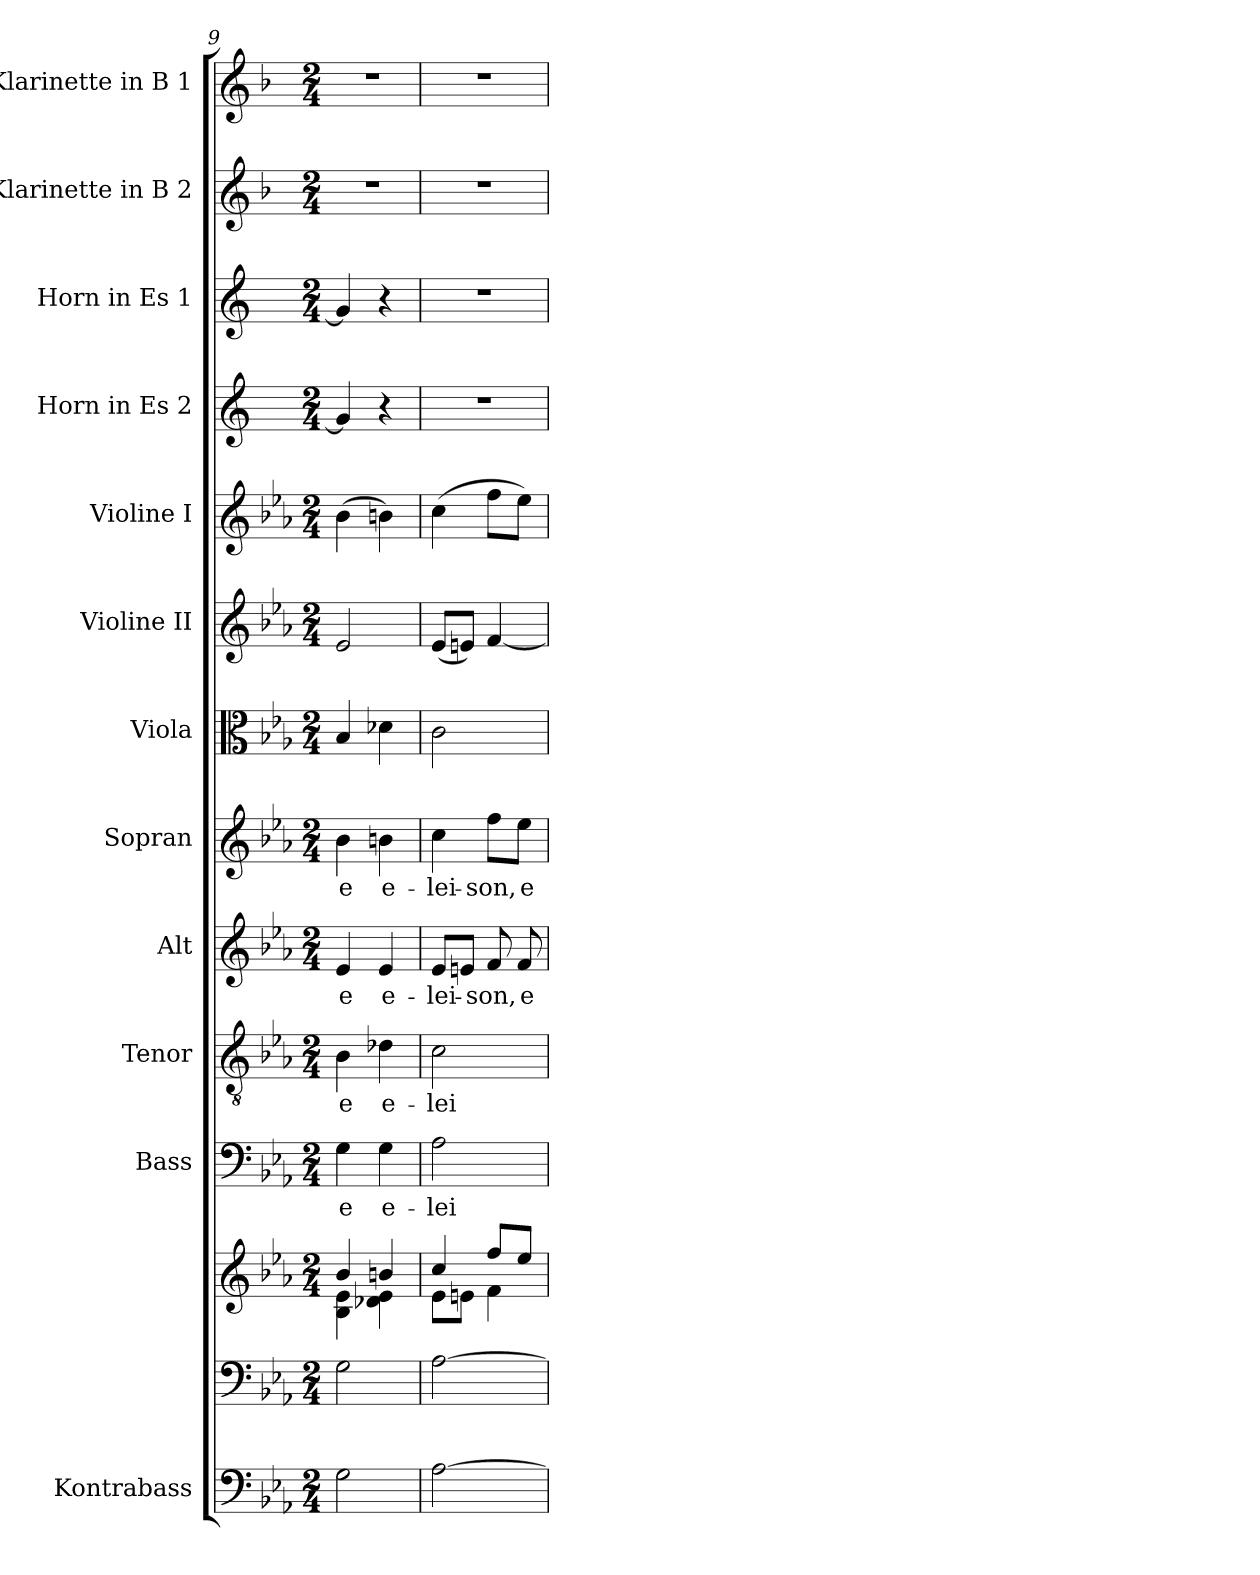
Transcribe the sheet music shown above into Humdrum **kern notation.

**kern	**kern	**kern	**kern	**text	**kern	**text	**kern	**text	**kern	**text	**kern	**kern	**kern	**kern	**kern	**kern	**kern
*part13	*part12	*part12	*part11	*part11	*part10	*part10	*part9	*part9	*part8	*part8	*part7	*part6	*part5	*part4	*part3	*part2	*part1
*staff14	*staff13	*staff12	*staff11	*staff11	*staff10	*staff10	*staff9	*staff9	*staff8	*staff8	*staff7	*staff6	*staff5	*staff4	*staff3	*staff2	*staff1
*I"Kontrabass	*	*	*I"Bass	*	*I"Tenor	*	*I"Alt	*	*I"Sopran	*	*I"Viola	*I"Violine II	*I"Violine I	*I"Horn in Es 2	*I"Horn in Es 1	*I"Klarinette in B 2	*I"Klarinette in B 1
*I'Kb.	*	*	*I'B	*	*I'T	*	*I'A	*	*I'S	*	*I'Vla.	*I'Vl. II	*I'Vl. I	*I'Hrn. 2	*I'Hrn. 1	*	*
*clefF4	*clefF4	*clefG2	*clefF4	*	*clefGv2	*	*clefG2	*	*clefG2	*	*clefC3	*clefG2	*clefG2	*clefG2	*clefG2	*clefG2	*clefG2
*ITrd7c12	*	*	*	*	*	*	*	*	*	*	*	*	*	*ITrd5c9	*ITrd5c9	*ITrd1c2	*ITrd1c2
*k[b-e-a-]	*k[b-e-a-]	*k[b-e-a-]	*k[b-e-a-]	*	*k[b-e-a-]	*	*k[b-e-a-]	*	*k[b-e-a-]	*	*k[b-e-a-]	*k[b-e-a-]	*k[b-e-a-]	*k[b-e-a-]	*k[b-e-a-]	*k[b-e-a-]	*k[b-e-a-]
*E-:	*E-:	*E-:	*E-:	*	*E-:	*	*E-:	*	*E-:	*	*E-:	*E-:	*E-:	*E-:	*E-:	*E-:	*E-:
*M2/4	*M2/4	*M2/4	*M2/4	*	*M2/4	*	*M2/4	*	*M2/4	*	*M2/4	*M2/4	*M2/4	*M2/4	*M2/4	*M2/4	*M2/4
=9	=9	=9	=9	=9	=9	=9	=9	=9	=9	=9	=9	=9	=9	=9	=9	=9	=9
*	*	*^	*	*	*	*	*	*	*	*	*	*	*	*	*	*	*
!	!	!	!	!	!LO:LY:b	!	!LO:LY:b	!	!LO:LY:b	!	!LO:LY:b	!	!	!	!	!	!	!
2GG\	2G\	4b-/	4B-\ 4e-\	4G\	-e	4B-\	-e	4e-/	-e	4b-\	-e	4B-/	2e-/	(>4b-\	4B-/]	4B-/]	2r	2r
!	!	!	!	!	!LO:LY:b	!	!LO:LY:b	!	!LO:LY:b	!	!LO:LY:b	!	!	!	!	!	!	!
.	.	4bn/	4d-X\ 4e-\	4G\	e-	4d-X\	e-	4e-/	e-	4bn\	e-	4d-X\	.	4bn\)	4r	4r	.	.
!!LO:PB:g=z
=10	=10	=10	=10	=10	=10	=10	=10	=10	=10	=10	=10	=10	=10	=10	=10	=10	=10	=10
!	!	!	!	!	!LO:LY:b	!	!LO:LY:b	!	!LO:LY:b	!	!LO:LY:b	!	!	!	!	!	!	!
[2AA-\	[2A-\	4cc/	8e-\L	2A-\	-lei-	2c\	-lei-	8e-/L	-lei-	4cc\	-lei-	2c\	(<8e-/L	(>4cc\	2r	2r	2r	2r
.	.	.	8en\J	.	.	.	.	8en/J	.	.	.	.	8en/J)	.	.	.	.	.
!	!	!	!	!	!	!	!	!	!LO:LY:b	!	!LO:LY:b	!	!	!	!	!	!	!
.	.	8ff/L	4f\	.	.	.	.	8f/	-son,	8ff\L	-son,	.	[4f/	8ff\L	.	.	.	.
!	!	!	!	!	!	!	!	!	!LO:LY:b	!	!LO:LY:b	!	!	!	!	!	!	!
.	.	8ee-/J	.	.	.	.	.	8f/	e-	8ee-\J	e-	.	.	8ee-\J)	.	.	.	.
*	*	*v	*v	*	*	*	*	*	*	*	*	*	*	*	*	*	*	*
=	=	=	=	=	=	=	=	=	=	=	=	=	=	=	=	=	=
*-	*-	*-	*-	*-	*-	*-	*-	*-	*-	*-	*-	*-	*-	*-	*-	*-	*-
